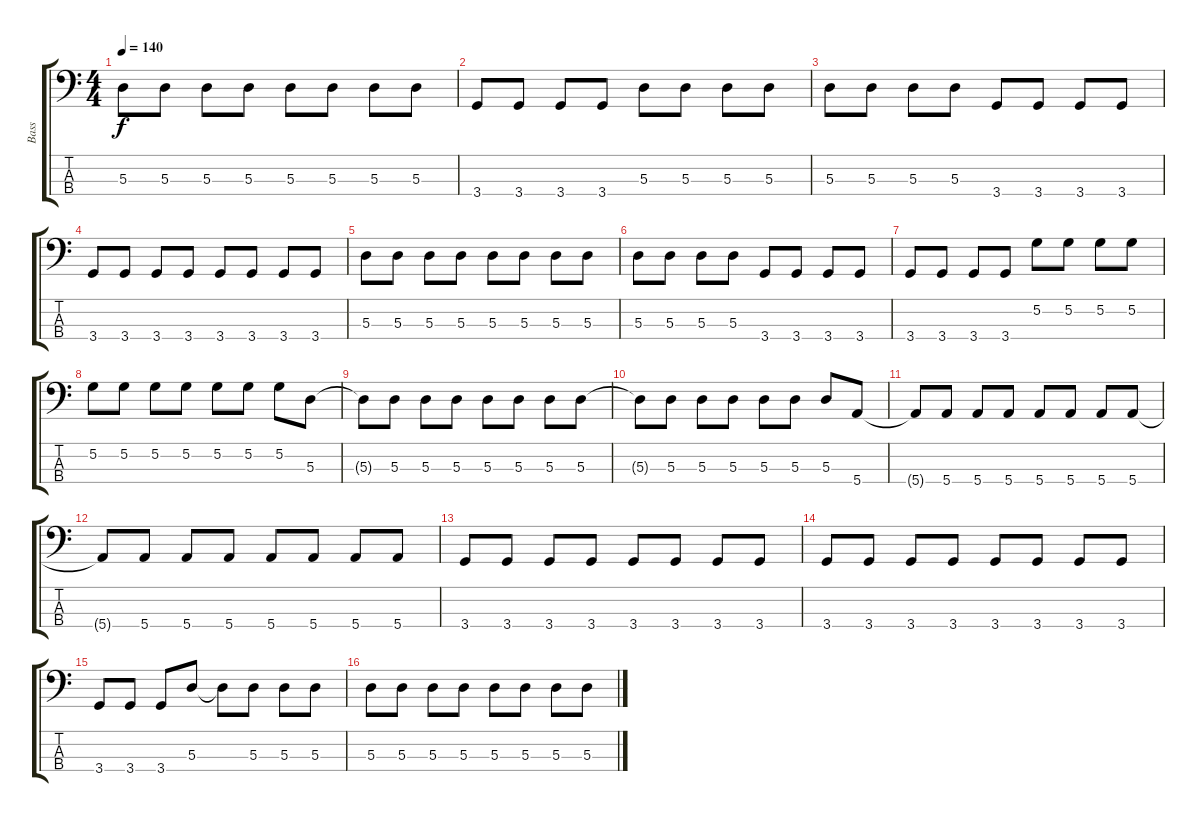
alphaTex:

\track ("Bass" "Bass") {instrument electricbassfinger}
\staff {score tabs}
\tuning (G2 D2 A1 E1) {hide}
\ts (4 4)
\tempo 140
\clef f4
\ks c
5.3.8{dy f} 5.3.8 5.3.8 5.3.8 5.3.8 5.3.8 5.3.8 5.3.8 |
3.4.8 3.4.8 3.4.8 3.4.8 5.3.8 5.3.8 5.3.8 5.3.8 |
5.3.8 5.3.8 5.3.8 5.3.8 3.4.8 3.4.8 3.4.8 3.4.8 |
3.4.8 3.4.8 3.4.8 3.4.8 3.4.8 3.4.8 3.4.8 3.4.8 |
5.3.8 5.3.8 5.3.8 5.3.8 5.3.8 5.3.8 5.3.8 5.3.8 |
5.3.8 5.3.8 5.3.8 5.3.8 3.4.8 3.4.8 3.4.8 3.4.8 |
3.4.8 3.4.8 3.4.8 3.4.8 5.2.8 5.2.8 5.2.8 5.2.8 |
5.2.8 5.2.8 5.2.8 5.2.8 5.2.8 5.2.8 5.2.8 5.3.8 |
5.3{t}.8 5.3.8 5.3.8 5.3.8 5.3.8 5.3.8 5.3.8 5.3.8 |
5.3{t}.8 5.3.8 5.3.8 5.3.8 5.3.8 5.3.8 5.3.8 5.4.8 |
5.4{t}.8 5.4.8 5.4.8 5.4.8 5.4.8 5.4.8 5.4.8 5.4.8 |
5.4{t}.8 5.4.8 5.4.8 5.4.8 5.4.8 5.4.8 5.4.8 5.4.8 |
3.4.8 3.4.8 3.4.8 3.4.8 3.4.8 3.4.8 3.4.8 3.4.8 |
3.4.8 3.4.8 3.4.8 3.4.8 3.4.8 3.4.8 3.4.8 3.4.8 |
3.4.8 3.4.8 3.4.8 5.3.8 5.3{t}.8 5.3.8 5.3.8 5.3.8 |
5.3.8 5.3.8 5.3.8 5.3.8 5.3.8 5.3.8 5.3.8 5.3.8
